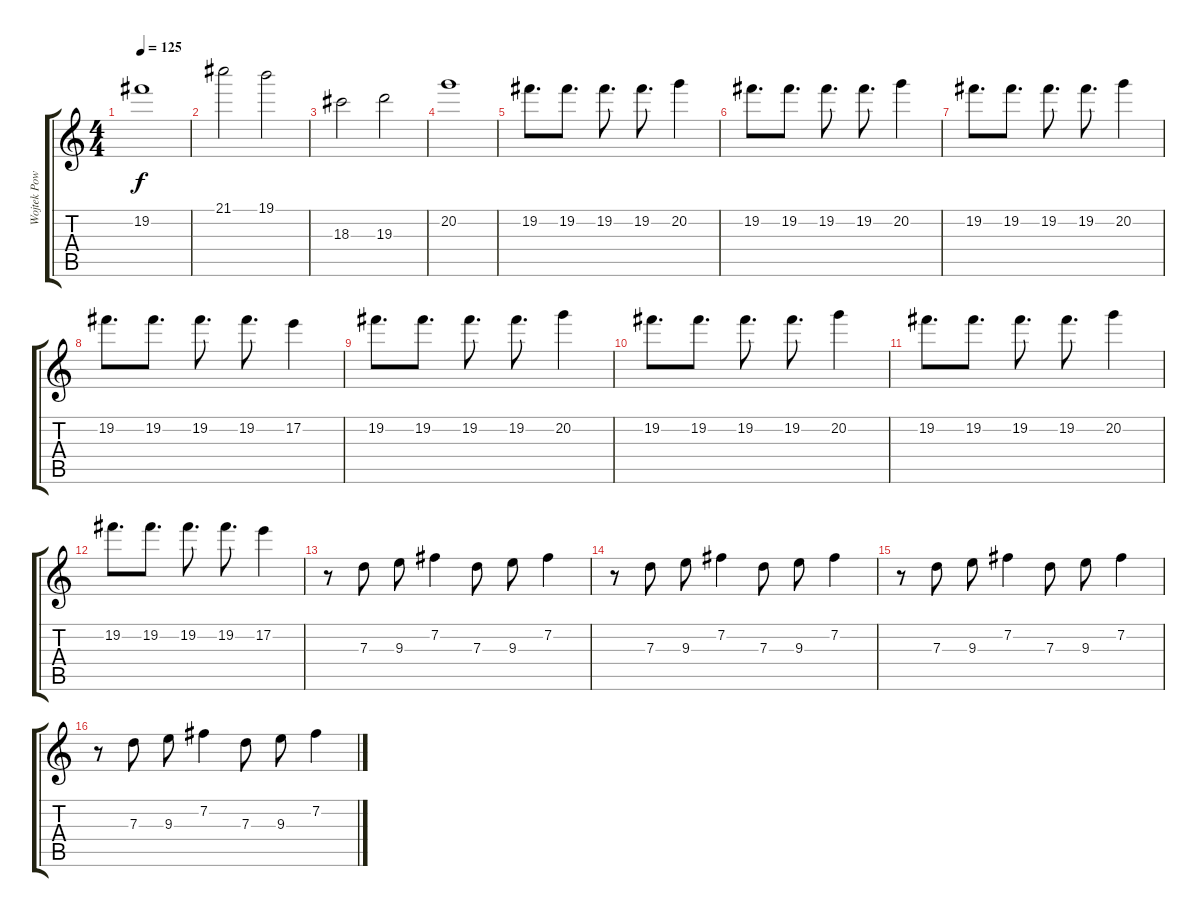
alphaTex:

\track ("Wojtek Powaga " "Wojtek Pow") {instrument distortionguitar}
\staff {score tabs}
\tuning (E4 B3 G3 D3 A2 E2) {hide}
\ts (4 4)
\tempo 125
\clef g2
\ks c
19.2.1{dy f} |
21.1.2 19.1.2 |
18.3.2 19.3.2 |
20.2.1 |
19.2.8{d} 19.2.8{d} 19.2.8{d} 19.2.8{d} 20.2.4 |
19.2.8{d} 19.2.8{d} 19.2.8{d} 19.2.8{d} 20.2.4 |
19.2.8{d} 19.2.8{d} 19.2.8{d} 19.2.8{d} 20.2.4 |
19.2.8{d} 19.2.8{d} 19.2.8{d} 19.2.8{d} 17.2.4 |
19.2.8{d} 19.2.8{d} 19.2.8{d} 19.2.8{d} 20.2.4 |
19.2.8{d} 19.2.8{d} 19.2.8{d} 19.2.8{d} 20.2.4 |
19.2.8{d} 19.2.8{d} 19.2.8{d} 19.2.8{d} 20.2.4 |
19.2.8{d} 19.2.8{d} 19.2.8{d} 19.2.8{d} 17.2.4 |
r.8 7.3.8 9.3.8 7.2.4 7.3.8 9.3.8 7.2.4 |
r.8 7.3.8 9.3.8 7.2.4 7.3.8 9.3.8 7.2.4 |
r.8 7.3.8 9.3.8 7.2.4 7.3.8 9.3.8 7.2.4 |
r.8 7.3.8 9.3.8 7.2.4 7.3.8 9.3.8 7.2.4
